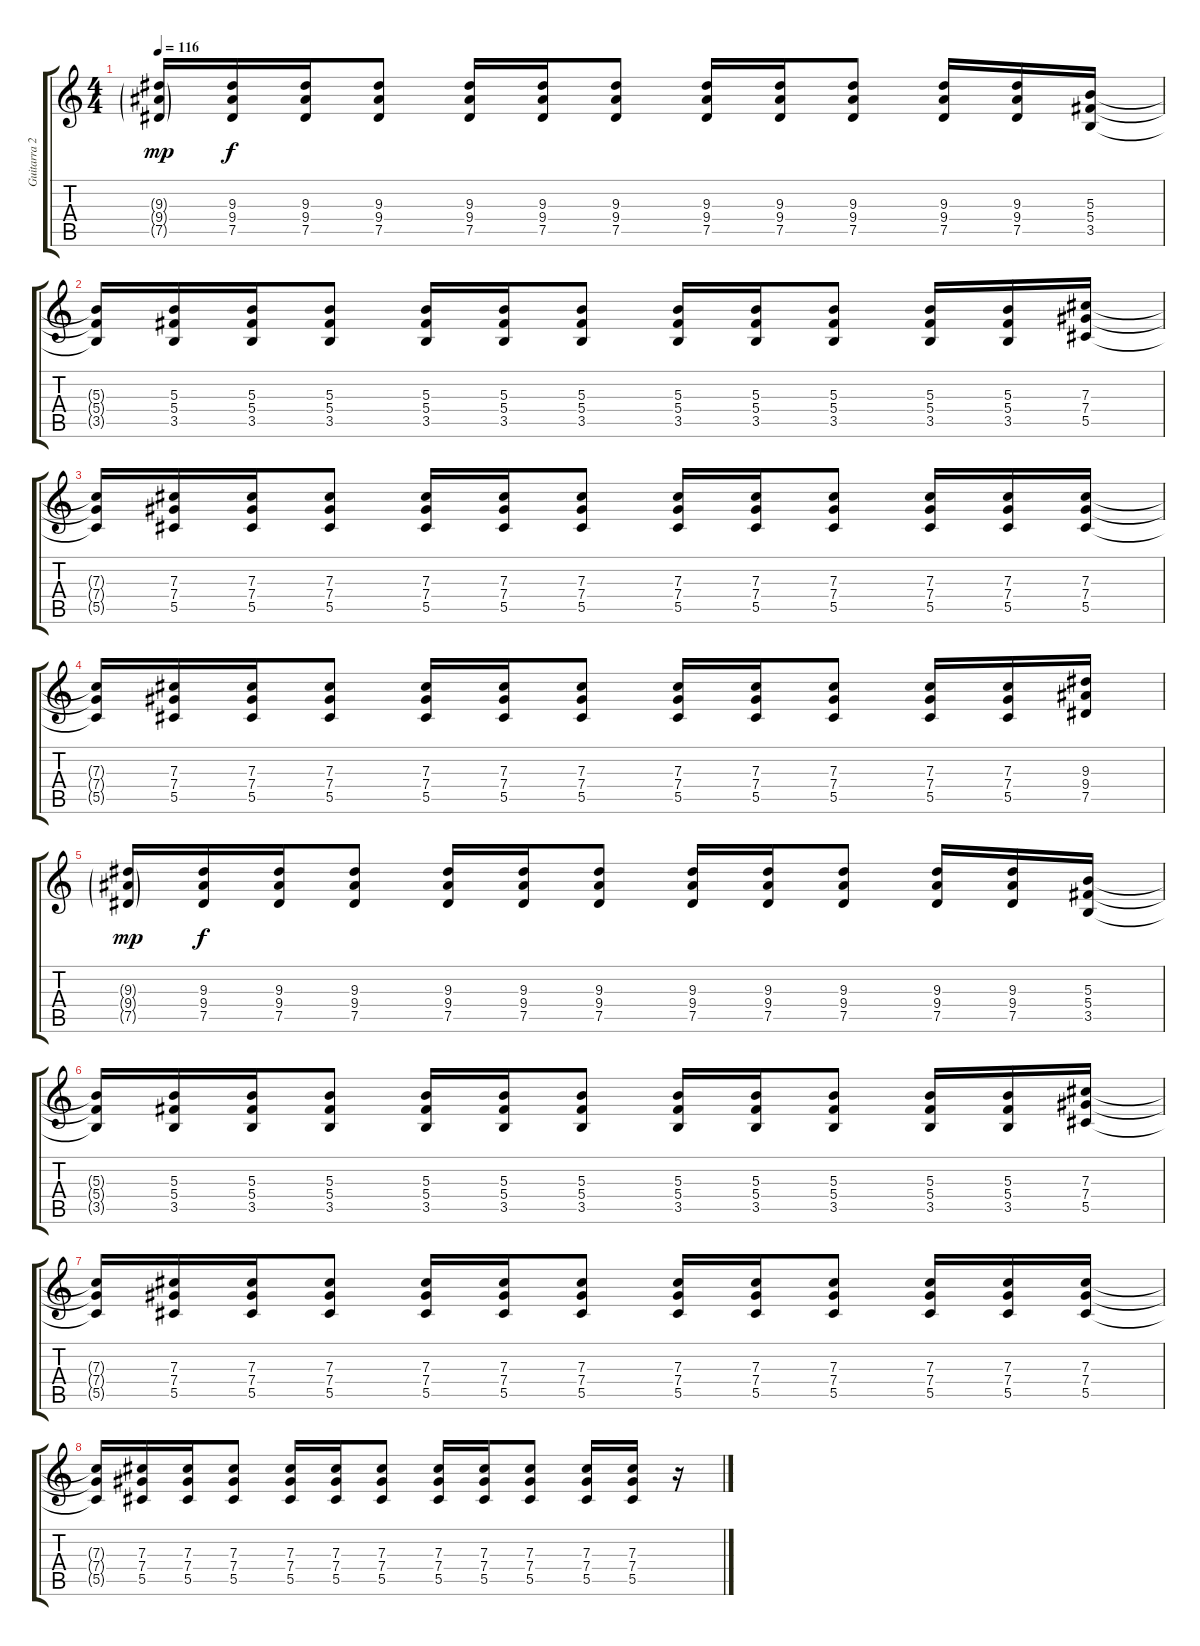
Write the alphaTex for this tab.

\track ("Guitarra 2" "Guitarra 2") {instrument distortionguitar}
\staff {score tabs}
\tuning (Eb4 Bb3 Gb3 Db3 Ab2 Eb2) {hide}
\ts (4 4)
\tempo 116
\clef g2
\ks c
(9.3{g} 9.4{g} 7.5{g}).16{dy mp} (9.3 9.4 7.5).16{dy f} (9.3 9.4 7.5).16 (9.3 9.4 7.5).8 (9.3 9.4 7.5).16 (9.3 9.4 7.5).16 (9.3 9.4 7.5).8 (9.3 9.4 7.5).16 (9.3 9.4 7.5).16 (9.3 9.4 7.5).8 (9.3 9.4 7.5).16 (9.3 9.4 7.5).16 (5.3 5.4 3.5).16 |
(5.3{t} 5.4{t} 3.5{t}).16 (5.3 5.4 3.5).16 (5.3 5.4 3.5).16 (5.3 5.4 3.5).8 (5.3 5.4 3.5).16 (5.3 5.4 3.5).16 (5.3 5.4 3.5).8 (5.3 5.4 3.5).16 (5.3 5.4 3.5).16 (5.3 5.4 3.5).8 (5.3 5.4 3.5).16 (5.3 5.4 3.5).16 (7.3 7.4 5.5).16 |
(7.3{t} 7.4{t} 5.5{t}).16 (7.3 7.4 5.5).16 (7.3 7.4 5.5).16 (7.3 7.4 5.5).8 (7.3 7.4 5.5).16 (7.3 7.4 5.5).16 (7.3 7.4 5.5).8 (7.3 7.4 5.5).16 (7.3 7.4 5.5).16 (7.3 7.4 5.5).8 (7.3 7.4 5.5).16 (7.3 7.4 5.5).16 (7.3 7.4 5.5).16 |
(7.3{t} 7.4{t} 5.5{t}).16 (7.3 7.4 5.5).16 (7.3 7.4 5.5).16 (7.3 7.4 5.5).8 (7.3 7.4 5.5).16 (7.3 7.4 5.5).16 (7.3 7.4 5.5).8 (7.3 7.4 5.5).16 (7.3 7.4 5.5).16 (7.3 7.4 5.5).8 (7.3 7.4 5.5).16 (7.3 7.4 5.5).16 (9.3 9.4 7.5).16 |
(9.3{g} 9.4{g} 7.5{g}).16{dy mp} (9.3 9.4 7.5).16{dy f} (9.3 9.4 7.5).16 (9.3 9.4 7.5).8 (9.3 9.4 7.5).16 (9.3 9.4 7.5).16 (9.3 9.4 7.5).8 (9.3 9.4 7.5).16 (9.3 9.4 7.5).16 (9.3 9.4 7.5).8 (9.3 9.4 7.5).16 (9.3 9.4 7.5).16 (5.3 5.4 3.5).16 |
(5.3{t} 5.4{t} 3.5{t}).16 (5.3 5.4 3.5).16 (5.3 5.4 3.5).16 (5.3 5.4 3.5).8 (5.3 5.4 3.5).16 (5.3 5.4 3.5).16 (5.3 5.4 3.5).8 (5.3 5.4 3.5).16 (5.3 5.4 3.5).16 (5.3 5.4 3.5).8 (5.3 5.4 3.5).16 (5.3 5.4 3.5).16 (7.3 7.4 5.5).16 |
(7.3{t} 7.4{t} 5.5{t}).16 (7.3 7.4 5.5).16 (7.3 7.4 5.5).16 (7.3 7.4 5.5).8 (7.3 7.4 5.5).16 (7.3 7.4 5.5).16 (7.3 7.4 5.5).8 (7.3 7.4 5.5).16 (7.3 7.4 5.5).16 (7.3 7.4 5.5).8 (7.3 7.4 5.5).16 (7.3 7.4 5.5).16 (7.3 7.4 5.5).16 |
(7.3{t} 7.4{t} 5.5{t}).16 (7.3 7.4 5.5).16 (7.3 7.4 5.5).16 (7.3 7.4 5.5).8 (7.3 7.4 5.5).16 (7.3 7.4 5.5).16 (7.3 7.4 5.5).8 (7.3 7.4 5.5).16 (7.3 7.4 5.5).16 (7.3 7.4 5.5).8 (7.3 7.4 5.5).16 (7.3 7.4 5.5).16 r.16
